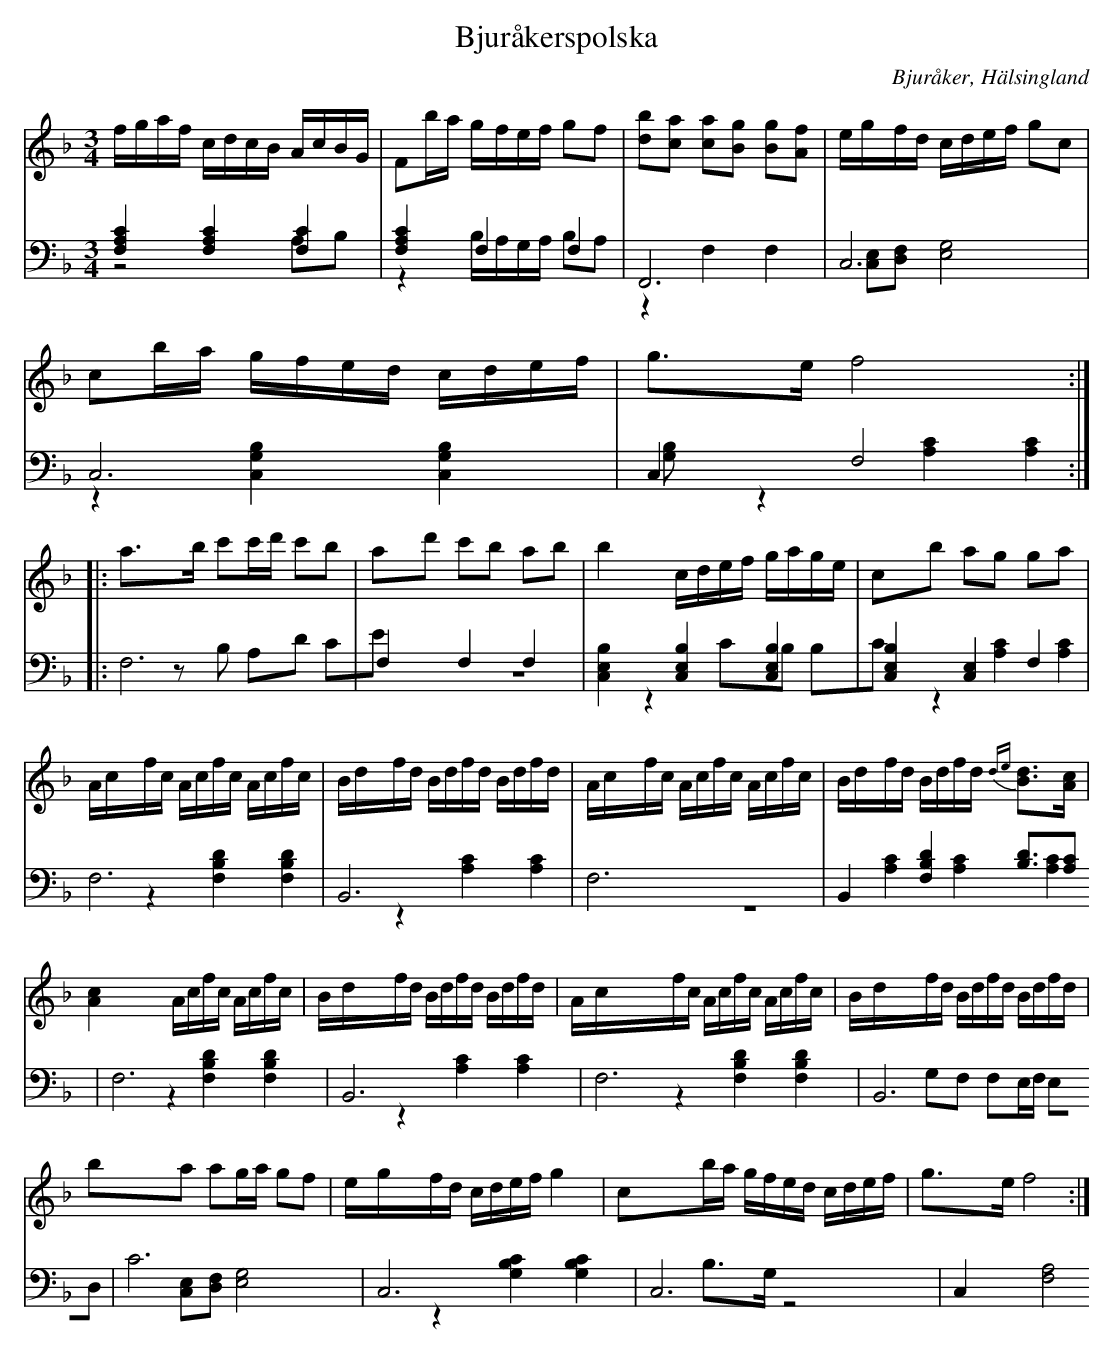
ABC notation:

X:1
T: Bjuråkerspolska
O: Bjuråker, Hälsingland
M: 3/4
L: 1/16
K: F
V:1
V:2
V:3 merge
V:1
fgaf cdcB AcBG|F2ba gfef g2f2|[d2b2][c2a2] [c2a2][B2g2] [B2g2][A2f2] |egfd cdef g2c2|
c2ba gfed cdef|g2>e2 f8:|
|:a2>b2 c'2c'd' c'2b2|a2d'2 c'2b2 a2b2|b4 cdef gage|c2b2 a2g2 g2a2|
Acfc Acfc Acfc|Bdfd Bdfd Bdfd|Acfc Acfc Acfc|Bdfd Bdfd {de}[B2d2]>[A2c2]|
[A4c4] Acfc Acfc|Bdfd Bdfd Bdfd|Acfc Acfc Acfc|Bdfd Bdfd Bdfd|
b2a2 a2ga g2f2|egfd cdef g4|c2ba gfed cdef|g2>e2 f8:|
V:2 clef=bass
[F,4A,4C4] [F,4A,4C4] [F,4C4]|[F,4A,4C4] F,4 F,4|F,,12|C,12|
C,12|C,4 F,8:|
|:F,12|F,4 F,4 F,4|[C,4E,4B,4] [C,4E,4B,4] [C,4E,4B,4]|[C,4E,4B,4] [C,4E,4] F,4|
F,12|B,,12|F,12|B,,4 [F,4B,4D4] [B,2D2]>[A,4C4]|
F,12|B,,12|F,12|B,,12|
C12|C,12|C,12|C,4 [F,8A,8]:|
V:3 clef=bass
z8 A,2B,2|z4 B,A,G,A, B,2A,2|z4 F,4 F,4|[C,2E,2][D,2F,2] [E,8G,8]|
z4 [G,4B,4C,4] [G,4B,4C,4]|[B,2>G,2 z8]:|
|:z4 [A,4C4] [A,4C4]|z2B,2 A,2D2 C2E2|z12|z4 C2B,2 B,2C2|
z4 [A,4C4] [A,4C4]|z4 [F,4B,4D4] [F,4B,4D4]|z4 [A,4C4] [A,4C4]|z12|
[A,4C4] [A,4C4] [A,4C4]|z4 [F,4B,4D4] [F,4B,4D4]|z4 [A,4C4] [A,4C4]|
|z4 [F,4B,4D4] [F,4B,4D4]|G,2F,2 F,2E,F, E,2D,2|[C,2E,2][D,2F,2] [E,8G,8]|z4 [G,4B,4C4] [G,4B,4C4]|B,2>G,2 z8:|
